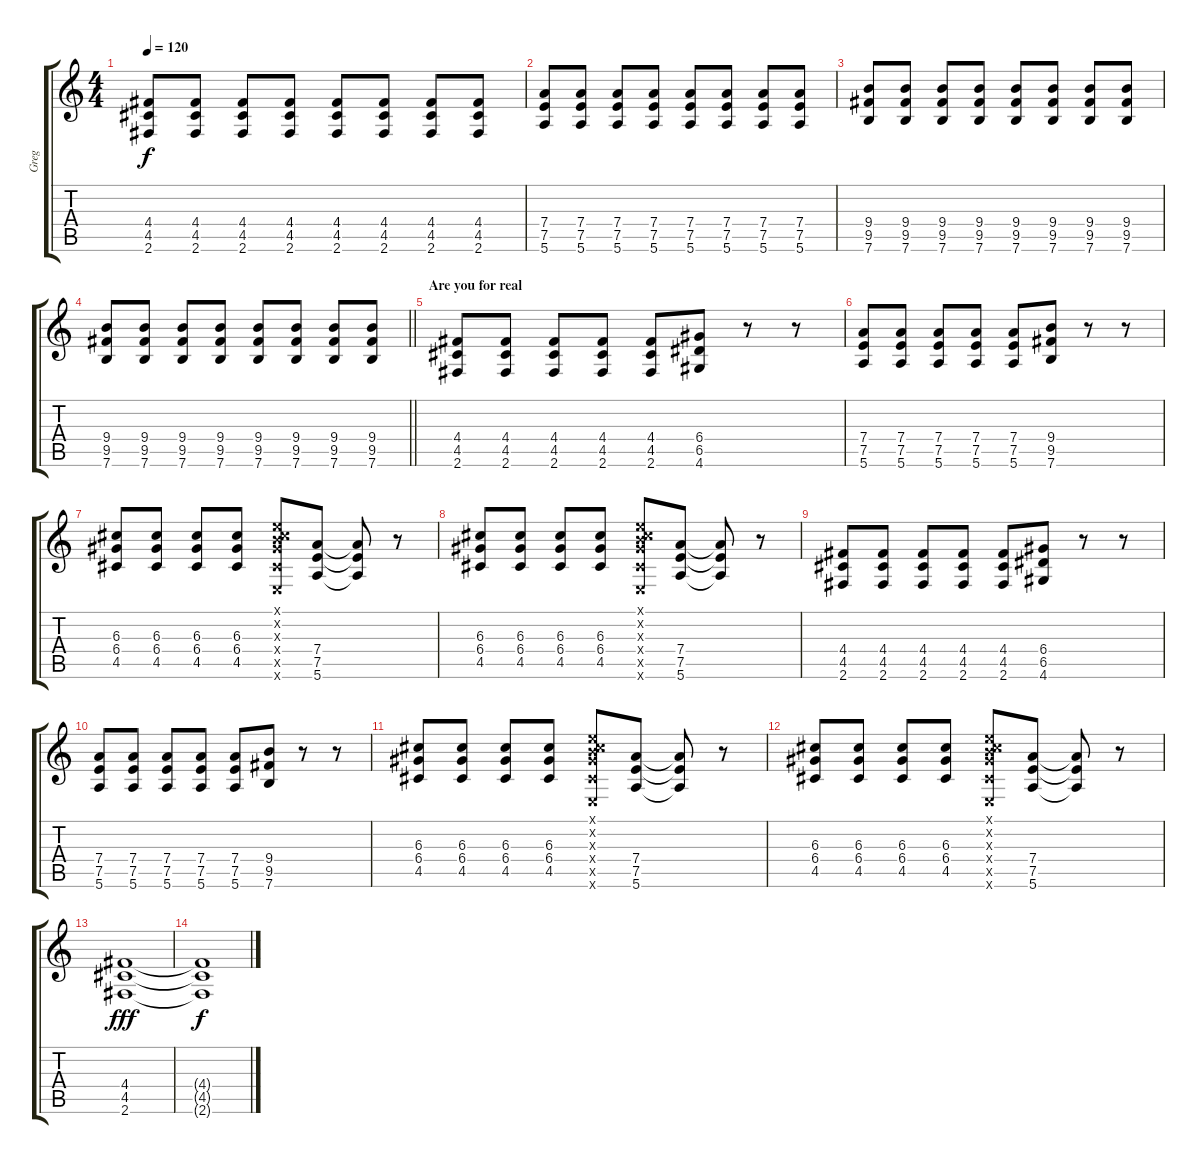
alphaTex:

\track ("Greg" "Greg") {instrument distortionguitar}
\staff {score tabs}
\tuning (E4 B3 G3 D3 A2 E2) {hide}
\ts (4 4)
\tempo 120
\clef g2
\ks c
(4.4 4.5 2.6).8{dy f} (4.4 4.5 2.6).8 (4.4 4.5 2.6).8 (4.4 4.5 2.6).8 (4.4 4.5 2.6).8 (4.4 4.5 2.6).8 (4.4 4.5 2.6).8 (4.4 4.5 2.6).8 |
(7.4 7.5 5.6).8 (7.4 7.5 5.6).8 (7.4 7.5 5.6).8 (7.4 7.5 5.6).8 (7.4 7.5 5.6).8 (7.4 7.5 5.6).8 (7.4 7.5 5.6).8 (7.4 7.5 5.6).8 |
(9.4 9.5 7.6).8 (9.4 9.5 7.6).8 (9.4 9.5 7.6).8 (9.4 9.5 7.6).8 (9.4 9.5 7.6).8 (9.4 9.5 7.6).8 (9.4 9.5 7.6).8 (9.4 9.5 7.6).8 |
\barLineRight lightlight
(9.4 9.5 7.6).8 (9.4 9.5 7.6).8 (9.4 9.5 7.6).8 (9.4 9.5 7.6).8 (9.4 9.5 7.6).8 (9.4 9.5 7.6).8 (9.4 9.5 7.6).8 (9.4 9.5 7.6).8 |
\section ("" "Are you for real")
(4.4 4.5 2.6).8 (4.4 4.5 2.6).8 (4.4 4.5 2.6).8 (4.4 4.5 2.6).8 (4.4 4.5 2.6).8 (6.4 6.5 4.6).8 r.8 r.8 |
(7.4 7.5 5.6).8 (7.4 7.5 5.6).8 (7.4 7.5 5.6).8 (7.4 7.5 5.6).8 (7.4 7.5 5.6).8 (9.4 9.5 7.6).8 r.8 r.8 |
(6.3 6.4 4.5).8 (6.3 6.4 4.5).8 (6.3 6.4 4.5).8 (6.3 6.4 4.5).8 (0.1{x} 0.2{x} 6.3{x} 6.4{x} 4.5{x} 0.6{x}).8 (7.4 7.5 5.6).8 (7.4{t} 7.5{t} 5.6{t}).8 r.8 |
(6.3 6.4 4.5).8 (6.3 6.4 4.5).8 (6.3 6.4 4.5).8 (6.3 6.4 4.5).8 (0.1{x} 0.2{x} 6.3{x} 6.4{x} 4.5{x} 0.6{x}).8 (7.4 7.5 5.6).8 (7.4{t} 7.5{t} 5.6{t}).8 r.8 |
(4.4 4.5 2.6).8 (4.4 4.5 2.6).8 (4.4 4.5 2.6).8 (4.4 4.5 2.6).8 (4.4 4.5 2.6).8 (6.4 6.5 4.6).8 r.8 r.8 |
(7.4 7.5 5.6).8 (7.4 7.5 5.6).8 (7.4 7.5 5.6).8 (7.4 7.5 5.6).8 (7.4 7.5 5.6).8 (9.4 9.5 7.6).8 r.8 r.8 |
(6.3 6.4 4.5).8 (6.3 6.4 4.5).8 (6.3 6.4 4.5).8 (6.3 6.4 4.5).8 (0.1{x} 0.2{x} 6.3{x} 6.4{x} 4.5{x} 0.6{x}).8 (7.4 7.5 5.6).8 (7.4{t} 7.5{t} 5.6{t}).8 r.8 |
(6.3 6.4 4.5).8 (6.3 6.4 4.5).8 (6.3 6.4 4.5).8 (6.3 6.4 4.5).8 (0.1{x} 0.2{x} 6.3{x} 6.4{x} 4.5{x} 0.6{x}).8 (7.4 7.5 5.6).8 (7.4{t} 7.5{t} 5.6{t}).8 r.8 |
(4.4 4.5 2.6).1{dy fff} |
(4.4{t} 4.5{t} 2.6{t}).1{dy f}
